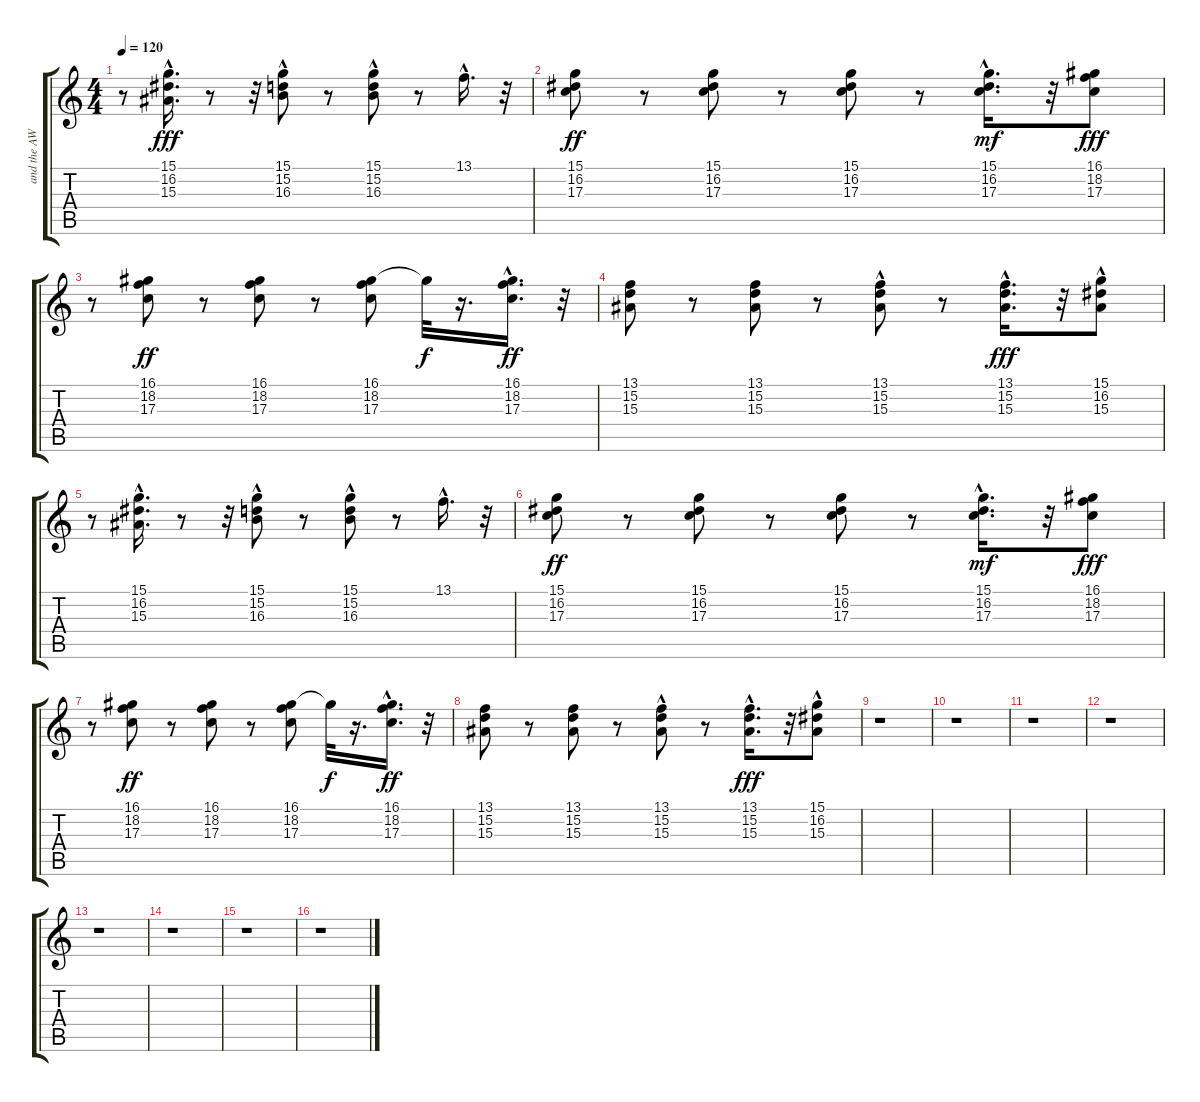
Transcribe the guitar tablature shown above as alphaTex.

\track ("and the AWE 32" "and the AW") {instrument pad7halo}
\staff {score tabs}
\tuning (E4 B3 G3 D3 A2 E2) {hide}
\ts (4 4)
\tempo 120
\clef g2
\ks c
r.8{dy fff} (15.1{hac} 16.2{hac} 15.3{hac}).16{d} r.8 r.32 (15.1{hac} 15.2 16.3{hac}).8 r.8 (15.1 15.2 16.3{hac}).8 r.8 13.1{hac}.16{d} r.32 |
(15.1 16.2 17.3).8{dy ff} r.8 (15.1 16.2 17.3).8 r.8 (15.1 16.2 17.3).8 r.8 (15.1{hac} 16.2{hac} 17.3).16{d dy mf} r.32 (16.1 18.2 17.3).8{dy fff} |
r.8 (16.1 18.2 17.3).8{dy ff} r.8 (16.1 18.2 17.3).8 r.8 (16.1 18.2 17.3).8 16.1{t}.32{dy f} r.16{d} (16.1{hac} 18.2 17.3).16{d dy ff} r.32 |
(13.1 15.2 15.3).8 r.8 (13.1 15.2 15.3).8 r.8 (13.1{hac} 15.2{hac} 15.3).8 r.8 (13.1{hac} 15.2{hac} 15.3{hac}).16{d dy fff} r.32 (15.1 16.2{hac} 15.3).8 |
r.8 (15.1{hac} 16.2{hac} 15.3{hac}).16{d} r.8 r.32 (15.1{hac} 15.2 16.3{hac}).8 r.8 (15.1 15.2 16.3{hac}).8 r.8 13.1{hac}.16{d} r.32 |
(15.1 16.2 17.3).8{dy ff} r.8 (15.1 16.2 17.3).8 r.8 (15.1 16.2 17.3).8 r.8 (15.1{hac} 16.2{hac} 17.3).16{d dy mf} r.32 (16.1 18.2 17.3).8{dy fff} |
r.8 (16.1 18.2 17.3).8{dy ff} r.8 (16.1 18.2 17.3).8 r.8 (16.1 18.2 17.3).8 16.1{t}.32{dy f} r.16{d} (16.1{hac} 18.2 17.3).16{d dy ff} r.32 |
(13.1 15.2 15.3).8 r.8 (13.1 15.2 15.3).8 r.8 (13.1{hac} 15.2{hac} 15.3).8 r.8 (13.1{hac} 15.2{hac} 15.3{hac}).16{d dy fff} r.32 (15.1 16.2{hac} 15.3).8 |
r.1 |
r.1 |
r.1 |
r.1 |
r.1 |
r.1 |
r.1 |
r.1
